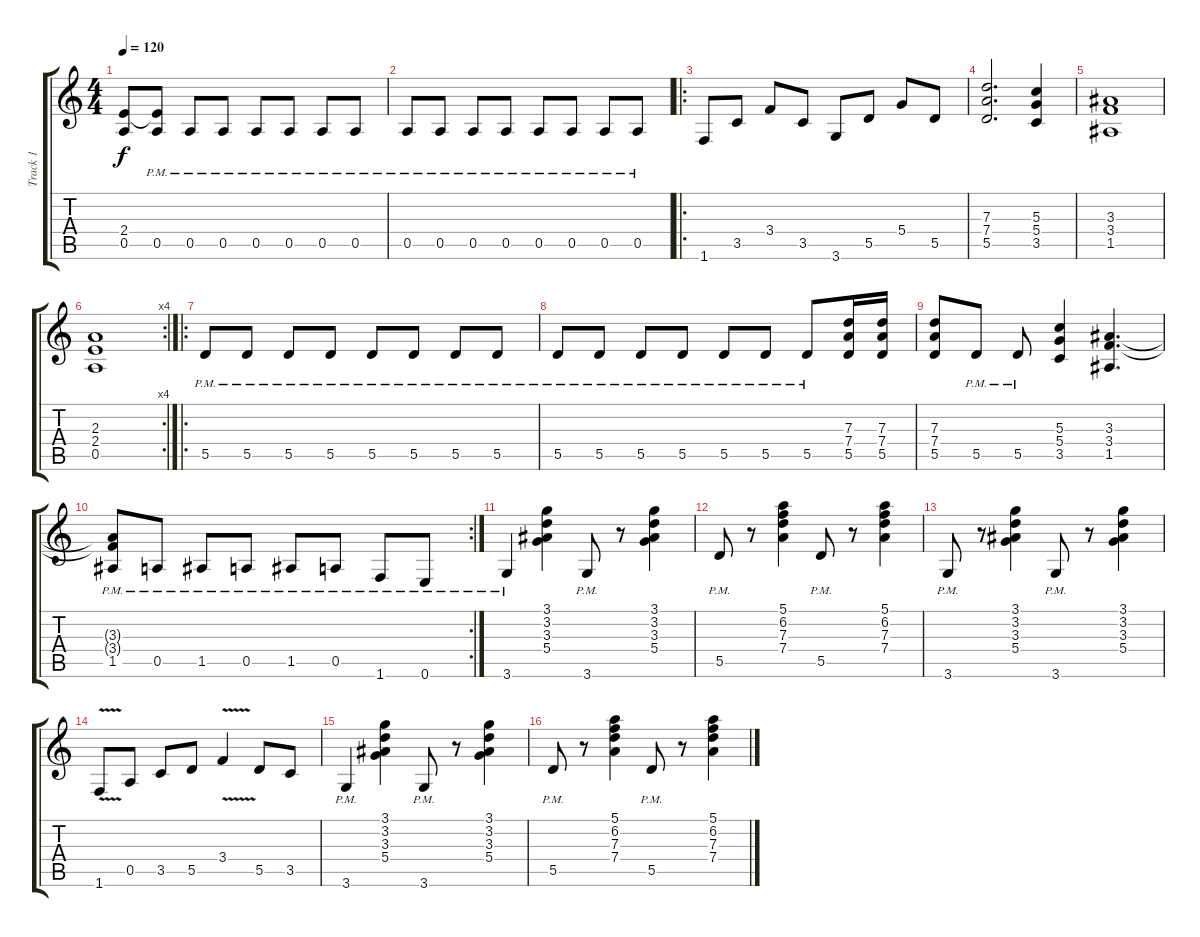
\track ("Track 1" "Track 1") {instrument overdrivenguitar}
\staff {score tabs}
\tuning (E4 B3 G3 D3 A2 E2) {hide}
\ts (4 4)
\tempo 120
\clef g2
\ks c
(2.4 0.5).8{dy f} (2.4{t} 0.5{pm}).8 0.5{pm}.8 0.5{pm}.8 0.5{pm}.8 0.5{pm}.8 0.5{pm}.8 0.5{pm}.8 |
0.5{pm}.8 0.5{pm}.8 0.5{pm}.8 0.5{pm}.8 0.5{pm}.8 0.5{pm}.8 0.5{pm}.8 0.5{pm}.8 |
\ro
1.6.8 3.5.8 3.4.8 3.5.8 3.6.8 5.5.8 5.4.8 5.5.8 |
(7.3 7.4 5.5).2{d} (5.3 5.4 3.5).4 |
(3.3 3.4 1.5).1 |
\rc 4
(2.3 2.4 0.5).1 |
\ro
5.5{pm}.8 5.5{pm}.8 5.5{pm}.8 5.5{pm}.8 5.5{pm}.8 5.5{pm}.8 5.5{pm}.8 5.5{pm}.8 |
5.5{pm}.8 5.5{pm}.8 5.5{pm}.8 5.5{pm}.8 5.5{pm}.8 5.5{pm}.8 5.5{pm}.8 (7.3 7.4 5.5).16 (7.3 7.4 5.5).16 |
(7.3 7.4 5.5).8 5.5{pm}.8 5.5{pm}.8 (5.3 5.4 3.5).4 (3.3 3.4 1.5).4{d} |
\rc 2
(3.3{t} 3.4{t} 1.5{pm}).8 0.5{pm}.8 1.5{pm}.8 0.5{pm}.8 1.5{pm}.8 0.5{pm}.8 1.6{pm}.8 0.6{pm}.8 |
3.6{pm}.4 (3.1 3.2 3.3 5.4).4 3.6{pm}.8 r.8 (3.1 3.2 3.3 5.4).4 |
5.5{pm}.8 r.8 (5.1 6.2 7.3 7.4).4 5.5{pm}.8 r.8 (5.1 6.2 7.3 7.4).4 |
3.6{pm}.8 r.8 (3.1 3.2 3.3 5.4).4 3.6{pm}.8 r.8 (3.1 3.2 3.3 5.4).4 |
1.6{v}.8 0.5.8 3.5.8 5.5.8 3.4{v}.4 5.5.8 3.5.8 |
3.6{pm}.4 (3.1 3.2 3.3 5.4).4 3.6{pm}.8 r.8 (3.1 3.2 3.3 5.4).4 |
5.5{pm}.8 r.8 (5.1 6.2 7.3 7.4).4 5.5{pm}.8 r.8 (5.1 6.2 7.3 7.4).4
